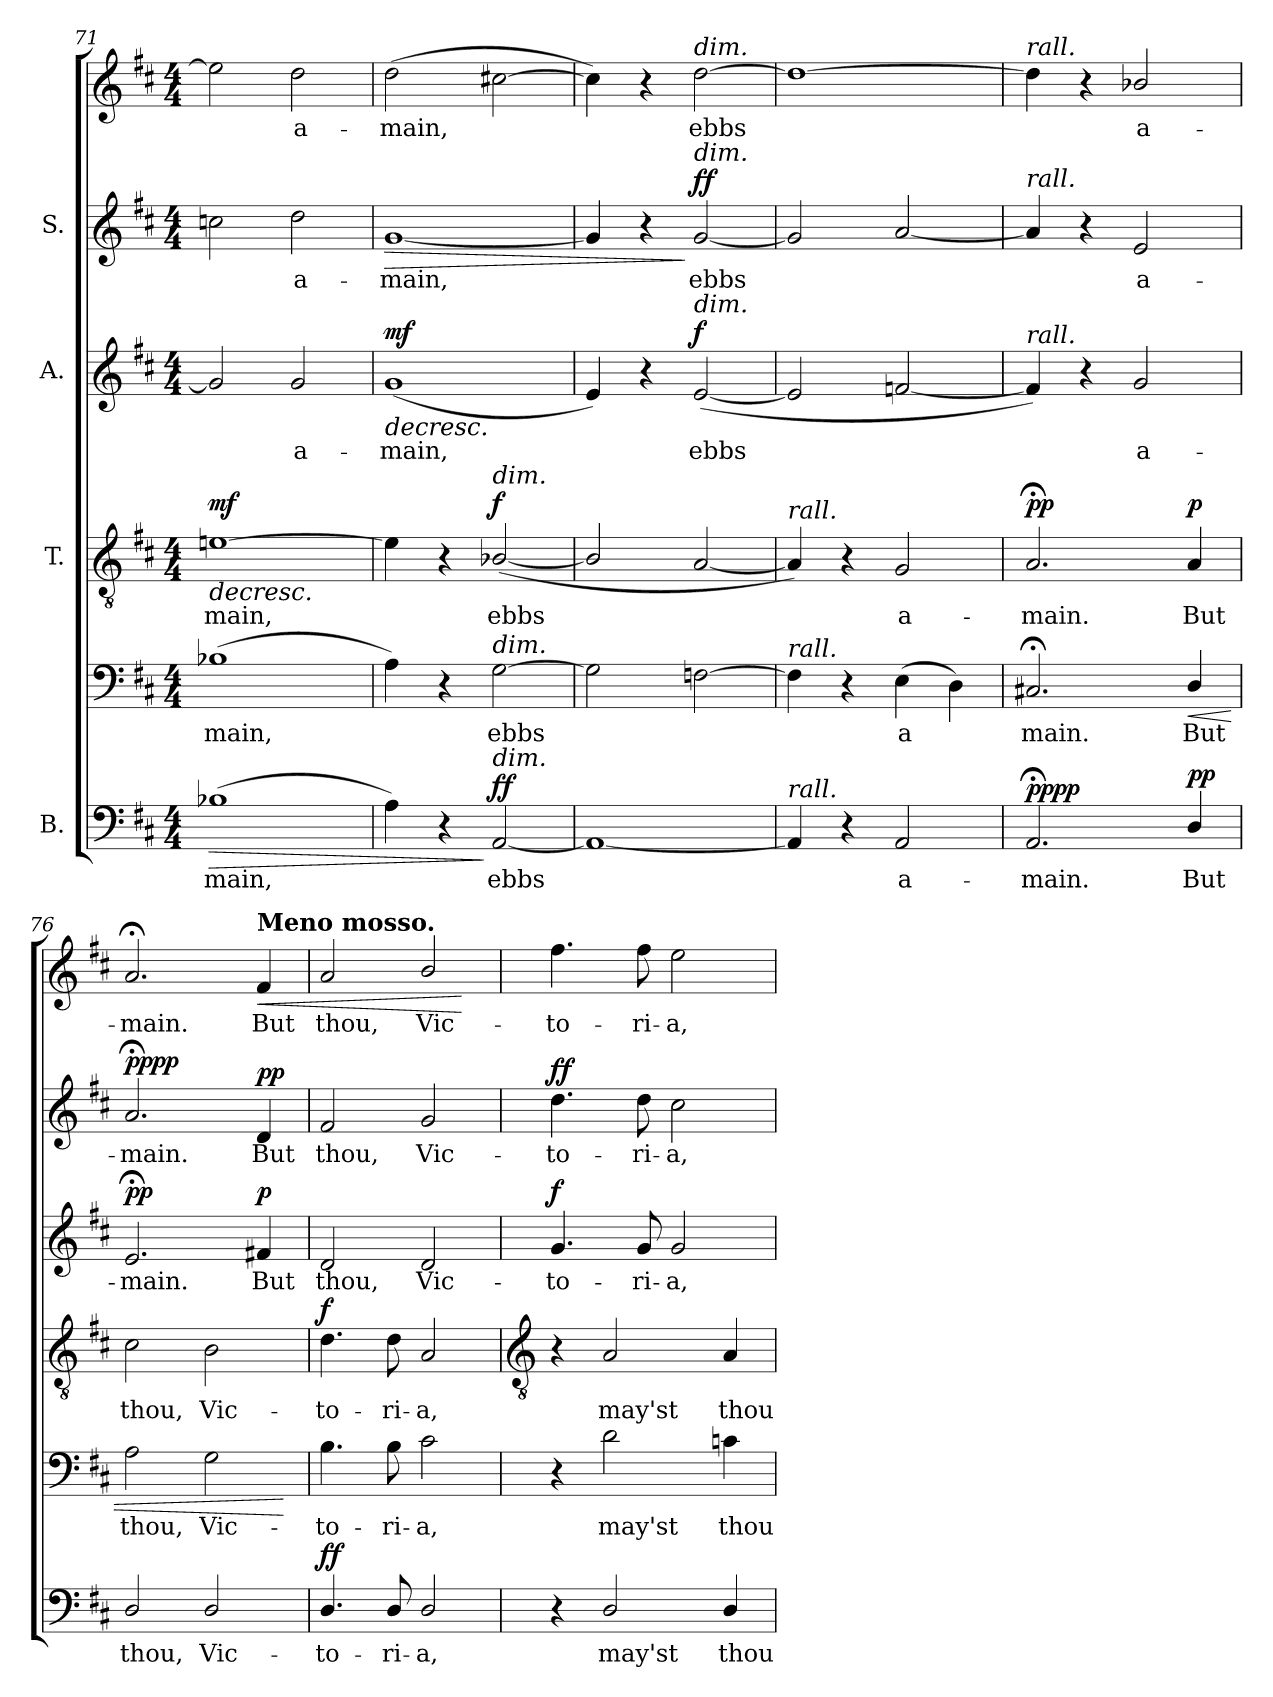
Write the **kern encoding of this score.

**kern	**text	**kern	**text	**dynam	**kern	**text	**dynam	**kern	**text	**dynam	**kern	**text	**kern	**text	**dynam
*part4	*part4	*part4	*part4	*part4	*part3	*part3	*part3	*part2	*part2	*part2	*part1	*part1	*part1	*part1	*part1
*staff6	*staff6	*staff5	*staff5	*staff5/6	*staff4	*staff4	*staff4	*staff3	*staff3	*staff3	*staff2	*staff2	*staff1	*staff1	*staff1/2
*I"B.	*	*	*	*	*I"T.	*	*	*I"A.	*	*	*I"S.	*	*	*	*
*clefF4	*	*clefF4	*	*	*clefGv2	*	*	*clefG2	*	*	*clefG2	*	*clefG2	*	*
*k[f#c#]	*	*k[f#c#]	*	*	*k[f#c#]	*	*	*k[f#c#]	*	*	*k[f#c#]	*	*k[f#c#]	*	*
*D:	*	*D:	*	*	*D:	*	*	*D:	*	*	*D:	*	*D:	*	*
*M4/4	*	*M4/4	*	*	*M4/4	*	*	*M4/4	*	*	*M4/4	*	*M4/4	*	*
=71	=71	=71	=71	=71	=71	=71	=71	=71	=71	=71	=71	=71	=71	=71	=71
!	!LO:LY:b	!	!LO:LY:b	!LO:HP:b=2	!	!	!	!	!	!	!	!	!	!	!
!	!	!	!	!LO:HP:n=1:b	!	!LO:LY:b	!LO:HP:b	!	!	!	!	!	!	!	!
!	!	!	!	!LO:DY:n=1:a=2	!	!	!	!	!	!	!	!	!	!	!
!	!	!	!	!LO:DY:n=2:a	!	!	!LO:DY:n=1:a	!	!	!	!	!	!	!	!
(>1B-X	main,	(>1B-X	-main,	> > mf mf	[1en	-main,	> mf	2g]	.	.	2ccn	.	2ee-]	.	.
!	!	!	!	!	!	!	!	!	!LO:LY:b	!	!	!LO:LY:b	!	!LO:LY:b	!
.	.	.	.	.	.	.	.	2g	a-	.	2dd	-a-	2dd	a-	.
=72	=72	=72	=72	=72	=72	=72	=72	=72	=72	=72	=72	=72	=72	=72	=72
!	!	!	!	!	!	!	!	!	!LO:LY:b	!LO:HP:b	!	!LO:LY:b	!	!LO:LY:b	!LO:HP:b=2
!	!	!	!	!	!	!	!	!	!	!LO:DY:n=1:a	!	!	!	!	!LO:HP:n=1:b
!	!	!	!	!	!	!	!	!	!	!	!	!	!	!	!LO:DY:n=1:a=2
!	!	!	!	!	!	!	!	!	!	!	!	!	!	!	!LO:DY:n=2:a
4A)	.	4A)	.	.	4e]	.	.	(<1g	-main,	> mf	[1g	main,	(>2dd	-main,	> > mf mf
4r	.	4r	.	.	4r	.	.	.	.	.	.	.	.	.	.
!	!	!	!	!	!LO:TX:a:i:t=dim.	!	!	!	!	!	!	!	!	!	!
!	!	!LO:TX:a:i:t=dim.	!	!	!	!	!	!	!	!	!	!	!	!	!
!LO:TX:a:i:t=dim.	!	!	!	!	!	!	!	!	!	!	!	!	!	!	!
!	!LO:LY:b	!	!LO:LY:b	!LO:DY:n=1:a=2	!	!LO:LY:b	!	!	!	!	!	!	!	!	!
!	!	!	!	!LO:DY:n=2:a	!	!	!LO:DY:a	!	!	!	!	!	!	!	!
[2AA	ebbs	[2G	ebbs	] f f	(<[2B-X/	ebbs	f	.	.	.	.	.	[2cc#X	.	.
=73	=73	=73	=73	=73	=73	=73	=73	=73	=73	=73	=73	=73	=73	=73	=73
1AA_	.	2G]	.	.	2B-/]	.	.	4e)	.	.	4g]	.	4cc#])	.	.
.	.	.	.	.	.	.	.	4r	.	.	4r	.	4r	.	.
!	!	!	!	!	!	!	!	!	!	!	!	!	!LO:TX:a:i:t=dim.	!	!
!	!	!	!	!	!	!	!	!	!	!	!LO:TX:a:i:t=dim.	!	!	!	!
!	!	!	!	!	!	!	!	!LO:TX:a:i:t=dim.	!	!	!	!	!	!	!
!	!	!	!	!	!	!	!	!	!LO:LY:b	!LO:DY:a	!	!LO:LY:b	!	!LO:LY:b	!LO:DY:n=1:a=2
!	!	!	!	!	!	!	!	!	!	!	!	!	!	!	!LO:DY:n=2:a
.	.	[2Fn	.	.	[2A	.	.	(<[2e	ebbs	f	[2g	ebbs	[2dd	ebbs	] f f
=74	=74	=74	=74	=74	=74	=74	=74	=74	=74	=74	=74	=74	=74	=74	=74
!	!	!	!	!	!LO:TX:a:i:t=rall.	!	!	!	!	!	!	!	!	!	!
!	!	!LO:TX:a:i:t=rall.	!	!	!	!	!	!	!	!	!	!	!	!	!
!LO:TX:a:i:t=rall.	!	!	!	!	!	!	!	!	!	!	!	!	!	!	!
4AA]	.	(4F]	.	.	4A])	.	.	2e]	.	.	2g]	.	1dd_	.	.
4r	.	4r	.	.	4r	.	.	.	.	.	.	.	.	.	.
!	!LO:LY:b	!	!LO:LY:b	!	!	!LO:LY:b	!	!	!	!	!	!	!	!	!
2AA	a-	(>4E	a	.	2G	a-	.	[2fn	.	.	[2a	.	.	.	.
.	.	4D)	.	.	.	.	.	.	.	.	.	.	.	.	.
=75	=75	=75	=75	=75	=75	=75	=75	=75	=75	=75	=75	=75	=75	=75	=75
!	!	!	!	!	!	!	!	!	!	!	!	!	!LO:TX:a:i:t=rall.	!	!
!	!	!	!	!	!	!	!	!	!	!	!LO:TX:a:i:t=rall.	!	!	!	!
!	!	!	!	!	!	!	!	!LO:TX:a:i:t=rall.	!	!	!	!	!	!	!
!	!LO:LY:b	!	!LO:LY:b	!LO:DY:a=2	!	!LO:LY:b	!	!	!	!	!	!	!	!	!
!	!	!	!	!LO:DY:n=1:a	!	!	!LO:DY:a	!	!	!	!	!	!	!	!
2.AA;<	main.	2.C#X;<	-main.	pp pp	2.A;<	-main.	pp	4f])	.	.	4a]	.	4dd]	.	.
.	.	.	.	.	.	.	.	4r	.	.	4r	.	4r	.	.
!	!	!	!	!	!	!	!	!	!LO:LY:b	!	!	!LO:LY:b	!	!LO:LY:b	!
.	.	.	.	.	.	.	.	2g	a-	.	2e	-a-	2b-X/	a-	.
!	!LO:LY:b	!	!LO:LY:b	!LO:HP:b	!	!LO:LY:b	!	!	!	!	!	!	!	!	!
!	!	!	!	!LO:DY:n=2:a=2	!	!	!	!	!	!	!	!	!	!	!
!	!	!	!	!LO:DY:n=3:a	!	!	!LO:DY:a	!	!	!	!	!	!	!	!
4D/	But	4D/	But	< p p	4A	But	p	.	.	.	.	.	.	.	.
=76	=76	=76	=76	=76	=76	=76	=76	=76	=76	=76	=76	=76	=76	=76	=76
!	!LO:LY:b	!	!LO:LY:b	!	!	!LO:LY:b	!	!	!LO:LY:b	!LO:DY:a	!	!LO:LY:b	!	!LO:LY:b	!LO:DY:a=2
!	!	!	!	!	!	!	!	!	!	!	!	!	!	!	!LO:DY:n=1:a
2D/	-thou,	2A	thou,	.	2c#	thou,	.	2.e;<	-main.	pp	2.a;<	main.	2.a;<	-main.	pp pp
!	!LO:LY:b	!	!LO:LY:b	!	!	!LO:LY:b	!	!	!	!	!	!	!	!	!
2D/	Vic-	2G	Vic-	.	2B	Vic-	.	.	.	.	.	.	.	.	.
!	!	!	!	!	!	!	!	!	!	!	!	!	!LO:TX:a:B:t=Meno mosso.	!	!
!	!	!	!	!	!	!	!	!	!LO:LY:b	!LO:DY:a	!	!LO:LY:b	!	!LO:LY:b	!LO:HP:b
!	!	!	!	!	!	!	!	!	!	!	!	!	!	!	!LO:DY:n=2:a=2
!	!	!	!	!	!	!	!	!	!	!	!	!	!	!	!LO:DY:n=3:a
.	.	.	.	.	.	.	.	4f#X	But	p	4d	But	4f#	But	< p p
.	.	.	.	[ ]	.	.	]	.	.	.	.	.	.	.	.
=77	=77	=77	=77	=77	=77	=77	=77	=77	=77	=77	=77	=77	=77	=77	=77
!	!LO:LY:b	!	!LO:LY:b	!LO:DY:a=2	!	!LO:LY:b	!	!	!LO:LY:b	!	!	!LO:LY:b	!	!LO:LY:b	!
!	!	!	!	!LO:DY:n=1:a	!	!	!LO:DY:a	!	!	!	!	!	!	!	!
4.D/	to-	4.B	-to-	f f	4.d	-to-	f	2d	thou,	.	2f#	-thou,	2a	thou,	.
!	!LO:LY:b	!	!LO:LY:b	!	!	!LO:LY:b	!	!	!	!	!	!	!	!	!
8D/	-ri-	8B	-ri-	.	8d	-ri-	.	.	.	.	.	.	.	.	.
!	!LO:LY:b	!	!LO:LY:b	!	!	!LO:LY:b	!	!	!LO:LY:b	!	!	!LO:LY:b	!	!LO:LY:b	!
2D/	-a,	2c#	-a,	.	2A	-a,	.	2d	Vic-	.	2g	Vic-	2b/	Vic-	.
.	.	.	.	.	.	.	.	.	.	]	.	.	.	.	[ ]
!!LO:LB:g=z
=78	=78	=78	=78	=78	=78	=78	=78	=78	=78	=78	=78	=78	=78	=78	=78
*	*	*	*	*	*clefGv2	*	*	*	*	*	*	*	*	*	*
!	!	!	!	!	!	!	!	!	!LO:LY:b	!LO:DY:a	!	!LO:LY:b	!	!LO:LY:b	!LO:DY:a=2
!	!	!	!	!	!	!	!	!	!	!	!	!	!	!	!LO:DY:n=1:a
4r	.	4r	.	.	4r	.	.	4.g	-to-	f	4.dd	to-	4.ff#	-to-	f f
!	!LO:LY:b	!	!LO:LY:b	!	!	!LO:LY:b	!	!	!	!	!	!	!	!	!
2D/	may'st	2d	may'st	.	2A	may'st	.	.	.	.	.	.	.	.	.
!	!	!	!	!	!	!	!	!	!LO:LY:b	!	!	!LO:LY:b	!	!LO:LY:b	!
.	.	.	.	.	.	.	.	8g	-ri-	.	8dd	-ri-	8ff#	-ri-	.
*	*	*	*	*	*	*	*	*	*	*	*	*	*MM72	*	*
!	!	!	!	!	!	!	!	!	!LO:LY:b	!	!	!LO:LY:b	!	!LO:LY:b	!
.	.	.	.	.	.	.	.	2g	-a,	.	2cc#	-a,	2ee	-a,	.
!	!LO:LY:b	!	!LO:LY:b	!	!	!LO:LY:b	!	!	!	!	!	!	!	!	!
4D/	thou	4cn	thou	.	4A	thou	.	.	.	.	.	.	.	.	.
=	=	=	=	=	=	=	=	=	=	=	=	=	=	=	=
*-	*-	*-	*-	*-	*-	*-	*-	*-	*-	*-	*-	*-	*-	*-	*-
